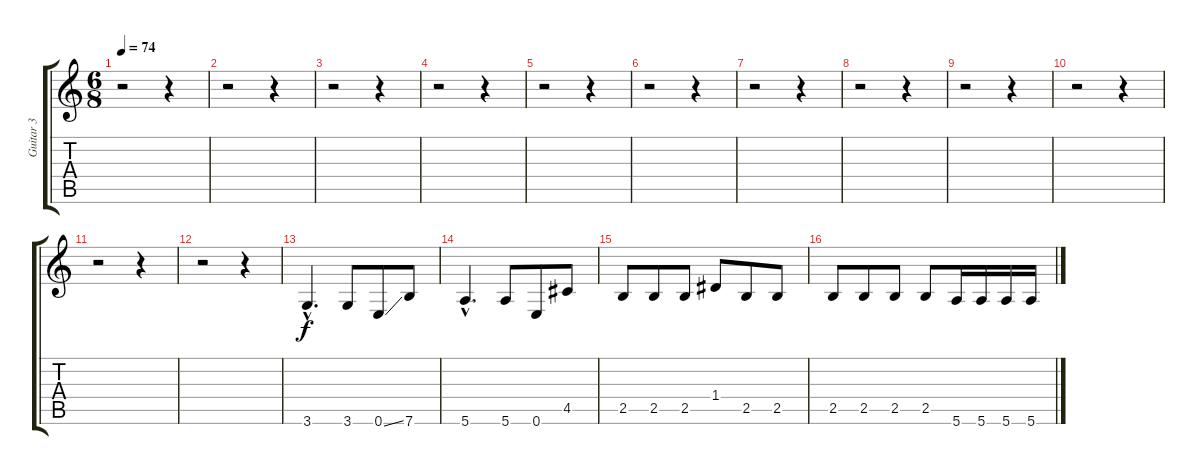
\track ("Guitar 3" "Guitar 3") {instrument distortionguitar}
\staff {score tabs}
\tuning (E4 B3 G3 D3 A2 E2) {hide}
\ts (6 8)
\tempo 74
\clef g2
\ks c
r.2{dy f instrument distortionguitar} r.4 |
r.2 r.4 |
r.2 r.4 |
r.2 r.4 |
r.2 r.4 |
r.2 r.4 |
r.2 r.4 |
r.2 r.4 |
r.2 r.4 |
r.2 r.4 |
r.2 r.4 |
r.2 r.4 |
3.6{hac}.4{d} 3.6.8 0.6{ss}.8 7.6.8 |
5.6{hac}.4{d} 5.6.8 0.6.8 4.5.8 |
2.5.8 2.5.8 2.5.8 1.4.8 2.5.8 2.5.8 |
2.5.8 2.5.8 2.5.8 2.5.8 5.6.16 5.6.16 5.6.16 5.6.16
